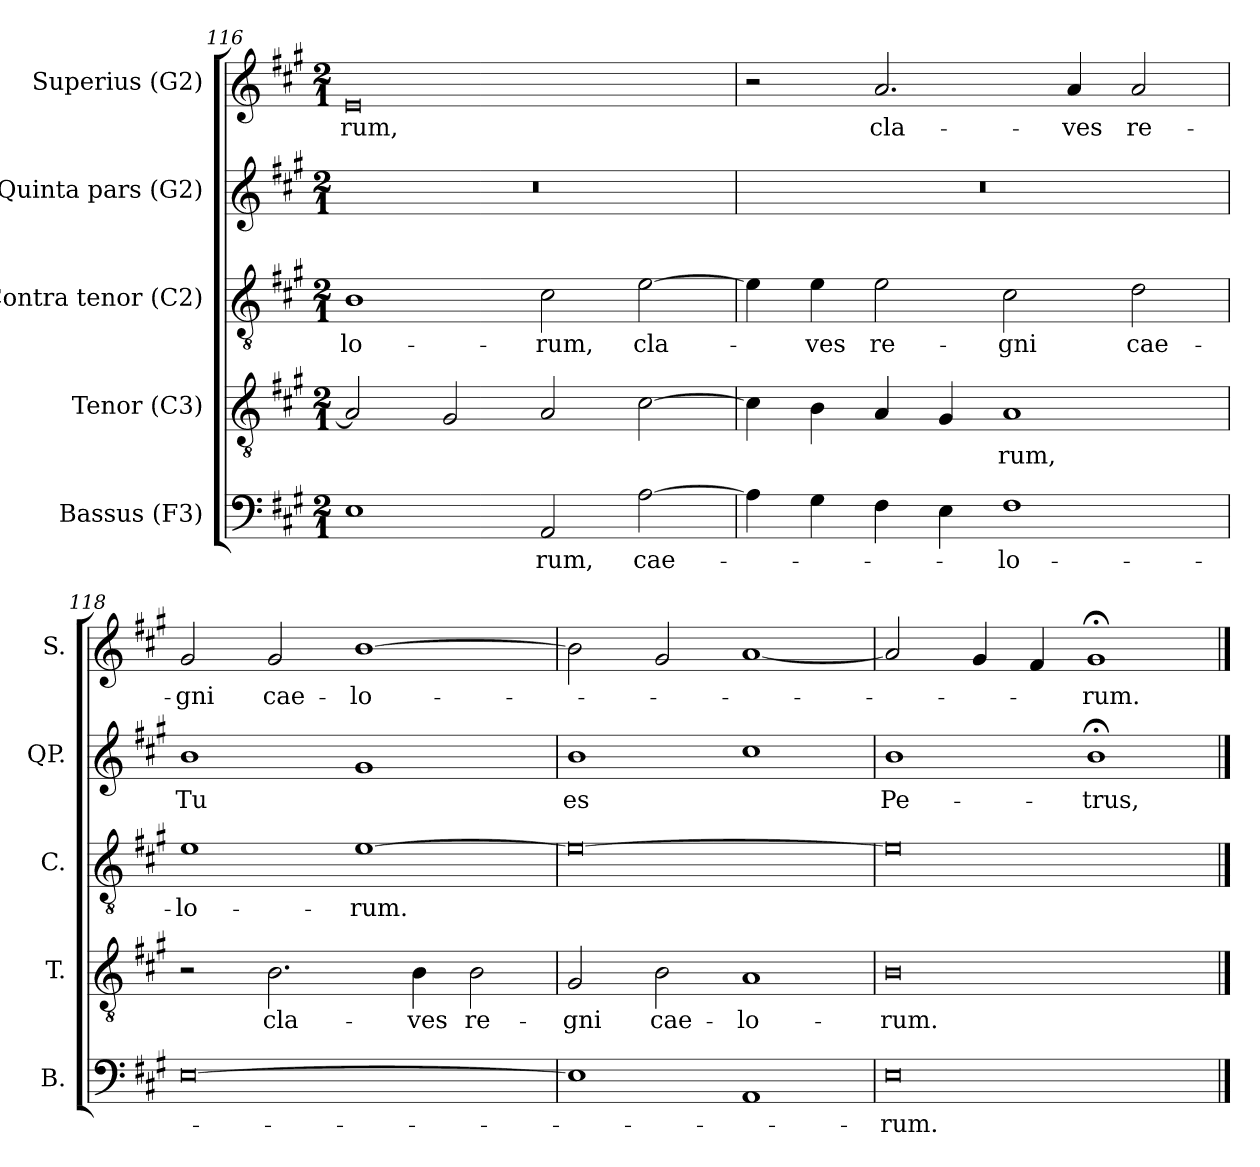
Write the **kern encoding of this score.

**kern	**text	**kern	**text	**kern	**text	**kern	**text	**kern	**text
*part5	*part5	*part4	*part4	*part3	*part3	*part2	*part2	*part1	*part1
*staff5	*staff5	*staff4	*staff4	*staff3	*staff3	*staff2	*staff2	*staff1	*staff1
*I"Bassus (F3)	*	*I"Tenor (C3)	*	*I"Contra tenor (C2)	*	*I"Quinta pars (G2)	*	*I"Superius (G2)	*
*I'B.	*	*I'T.	*	*I'C.	*	*I'QP.	*	*I'S.	*
!!LO:LB:g=z
*clefF4	*	*clefGv2	*	*clefGv2	*	*clefG2	*	*clefG2	*
*	*	*ITrd7c12	*	*ITrd7c12	*	*ITrd7c12	*	*	*
*k[f#c#g#]	*	*k[f#c#g#]	*	*k[f#c#g#]	*	*k[f#c#g#]	*	*k[f#c#g#]	*
*A:	*	*A:	*	*A:	*	*A:	*	*A:	*
*M2/1	*	*M2/1	*	*M2/1	*	*M2/1	*	*M2/1	*
=116	=116	=116	=116	=116	=116	=116	=116	=116	=116
!	!	!	!	!	!LO:LY:b:color=#000000	!LO:N:vis=1	!	!	!
!	!	!	!	!	!	!	!	!	!LO:LY:b:color=#000000
1Ei	.	2AAi/]	.	1BBi	-lo-	0r	.	0ei	-rum,
.	.	2GG#i/	.	.	.	.	.	.	.
!	!LO:LY:b:color=#000000	!	!	!	!	!	!	!	!
!	!	!	!	!	!LO:LY:b:color=#000000	!	!	!	!
2AAi/	-rum,	2AAi/	.	2C#i\	-rum,	.	.	.	.
!	!LO:LY:b:color=#000000	!	!	!	!	!	!	!	!
!	!	!	!	!	!LO:LY:b:color=#000000	!	!	!	!
[2Ai\	cae-	[2C#i\	.	[2Ei\	cla-	.	.	.	.
=117	=117	=117	=117	=117	=117	=117	=117	=117	=117
!	!	!	!	!	!	!LO:N:vis=1	!	!	!
4Ai\]	.	4C#i\]	.	4Ei\]	.	0r	.	2r	.
!	!	!	!	!	!LO:LY:b:color=#000000	!	!	!	!
4G#i\	.	4BBi\	.	4Ei\	-ves	.	.	.	.
!	!	!	!	!	!LO:LY:b:color=#000000	!	!	!	!
!	!	!	!	!	!	!	!	!	!LO:LY:b:color=#000000
4F#i\	.	4AAi/	.	2Ei\	re-	.	.	2.ai/	cla-
4Ei\	.	4GG#i/	.	.	.	.	.	.	.
!	!LO:LY:b:color=#000000	!	!	!	!	!	!	!	!
!	!	!	!LO:LY:b:color=#000000	!	!	!	!	!	!
!	!	!	!	!	!LO:LY:b:color=#000000	!	!	!	!
1F#i	-lo-	1AAi	-rum,	2C#i\	-gni	.	.	.	.
!	!	!	!	!	!	!	!	!	!LO:LY:b:color=#000000
.	.	.	.	.	.	.	.	4ai/	-ves
!	!	!	!	!	!LO:LY:b:color=#000000	!	!	!	!
!	!	!	!	!	!	!	!	!	!LO:LY:b:color=#000000
.	.	.	.	2Di\	cae-	.	.	2ai/	re-
=118	=118	=118	=118	=118	=118	=118	=118	=118	=118
!	!	!	!	!	!LO:LY:b:color=#000000	!	!	!	!
!	!	!	!	!	!	!	!LO:LY:b:color=#000000	!	!
!	!	!	!	!	!	!	!	!	!LO:LY:b:color=#000000
[0Ei	.	2r	.	1Ei	-lo-	1Bi	Tu	2g#i/	-gni
!	!	!	!LO:LY:b:color=#000000	!	!	!	!	!	!
!	!	!	!	!	!	!	!	!	!LO:LY:b:color=#000000
.	.	2.BBi\	cla-	.	.	.	.	2g#i/	cae-
!	!	!	!	!	!LO:LY:b:color=#000000	!	!	!	!
!	!	!	!	!	!	!	!	!	!LO:LY:b:color=#000000
.	.	.	.	[1Ei	-rum.	1G#i	.	[1bi	-lo-
!	!	!	!LO:LY:b:color=#000000	!	!	!	!	!	!
.	.	4BBi\	-ves	.	.	.	.	.	.
!	!	!	!LO:LY:b:color=#000000	!	!	!	!	!	!
.	.	2BBi\	re-	.	.	.	.	.	.
=119	=119	=119	=119	=119	=119	=119	=119	=119	=119
!	!	!	!LO:LY:b:color=#000000	!	!	!	!	!	!
!	!	!	!	!	!	!	!LO:LY:b:color=#000000	!	!
1Ei]	.	2GG#i/	-gni	0Ei_	.	1Bi	es	2bi\]	.
!	!	!	!LO:LY:b:color=#000000	!	!	!	!	!	!
.	.	2BBi\	cae-	.	.	.	.	2g#i/	.
!	!	!	!LO:LY:b:color=#000000	!	!	!	!	!	!
1AAi	.	1AAi	-lo-	.	.	1c#i	.	[1ai	.
=120	=120	=120	=120	=120	=120	=120	=120	=120	=120
!	!LO:LY:b:color=#000000	!	!	!	!	!	!	!	!
!	!	!	!LO:LY:b:color=#000000	!	!	!	!	!	!
!	!	!	!	!	!	!	!LO:LY:b:color=#000000	!	!
0Ei	-rum.	0BBi	-rum.	0Ei]	.	1Bi	Pe-	2ai/]	.
.	.	.	.	.	.	.	.	4g#i/	.
.	.	.	.	.	.	.	.	4f#i/	.
!	!	!	!	!	!	!	!LO:LY:b:color=#000000	!	!
!	!	!	!	!	!	!	!	!	!LO:LY:b:color=#000000
.	.	.	.	.	.	1B;i	-trus,	1g#;i	-rum.
==	==	==	==	==	==	==	==	==	==
*-	*-	*-	*-	*-	*-	*-	*-	*-	*-
